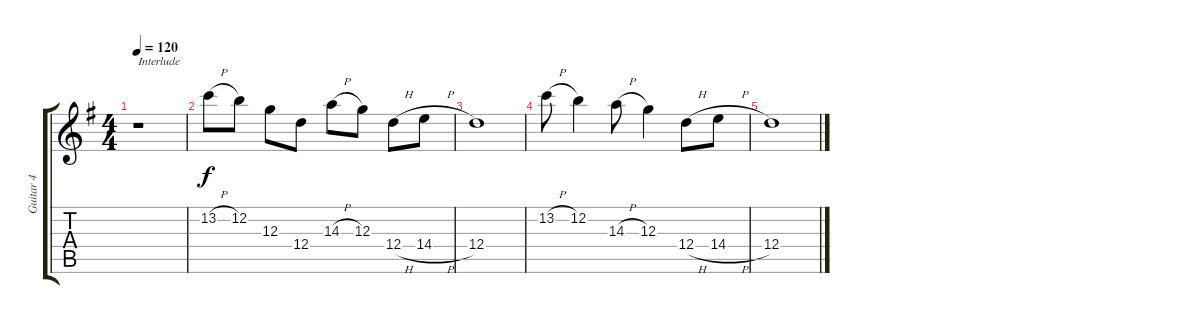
\track ("Guitar 4" "Guitar 4") {instrument distortionguitar}
\staff {score tabs}
\tuning (E4 B3 G3 D3 A2 E2) {hide}
\ts (4 4)
\tempo 120
\clef g2
\ks g
r.1{txt "Interlude" dy f} |
13.2{h}.8 12.2.8 12.3.8 12.4.8 14.3{h}.8 12.3.8 12.4{h}.8 14.4{h}.8 |
12.4.1 |
13.2{h}.8 12.2.4 14.3{h}.8 12.3.4 12.4{h}.8 14.4{h}.8 |
12.4.1
